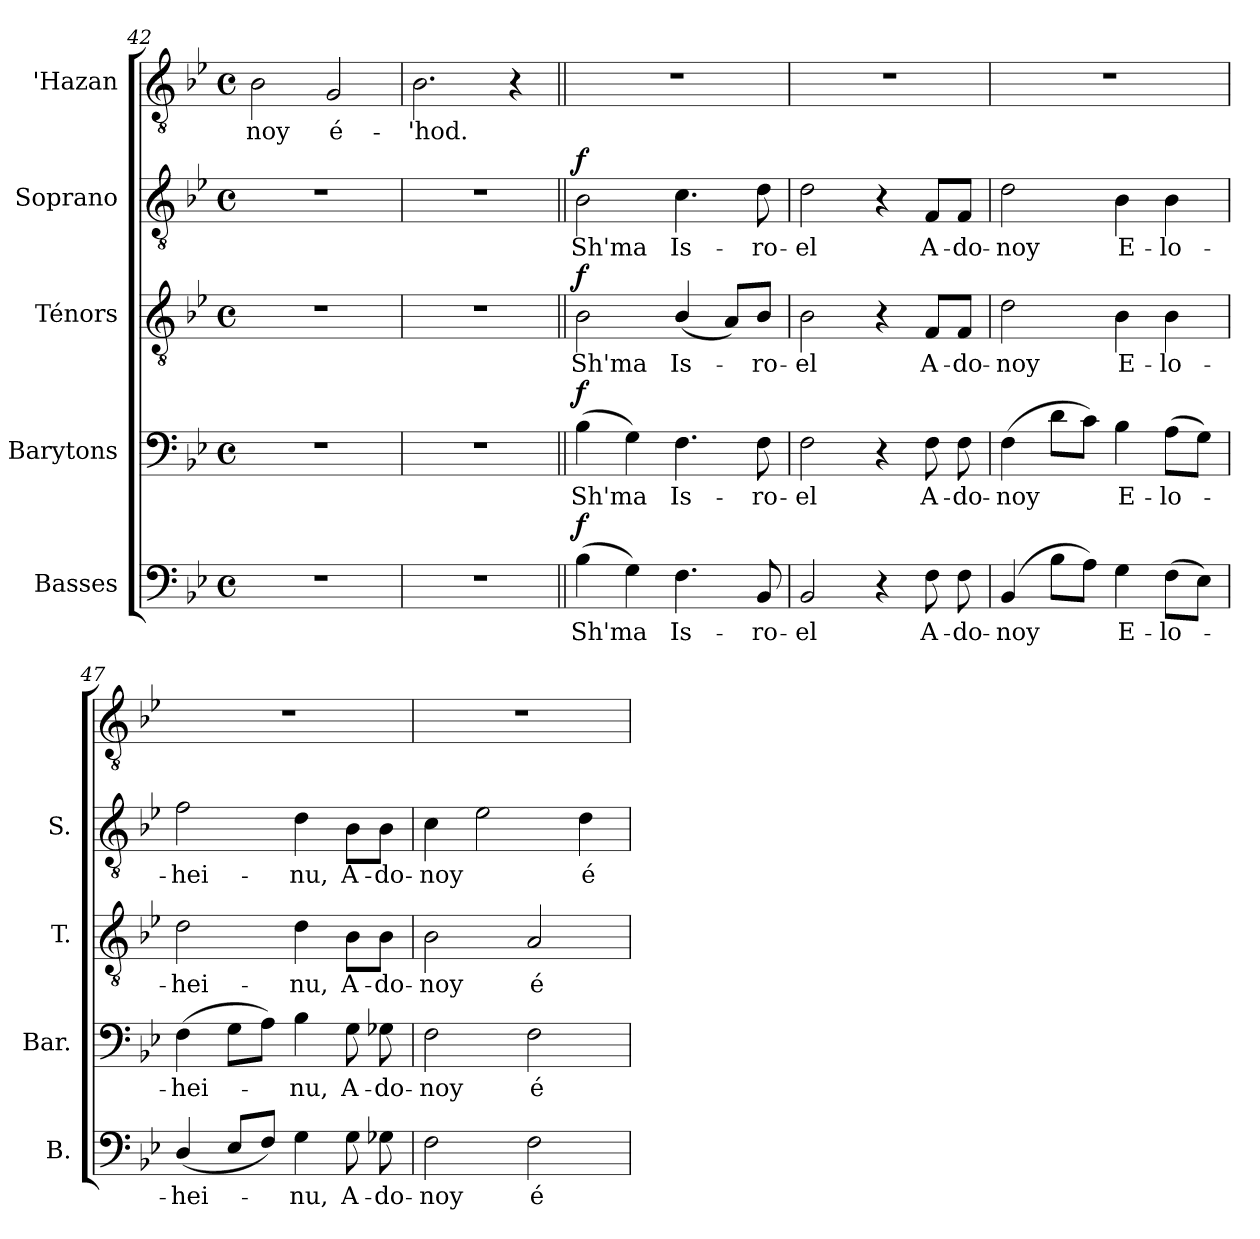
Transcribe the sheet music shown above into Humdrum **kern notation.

**kern	**text	**dynam	**kern	**text	**dynam	**kern	**text	**dynam	**kern	**text	**dynam	**kern	**text
*part5	*part5	*part5	*part4	*part4	*part4	*part3	*part3	*part3	*part2	*part2	*part2	*part1	*part1
*staff5	*staff5	*staff5	*staff4	*staff4	*staff4	*staff3	*staff3	*staff3	*staff2	*staff2	*staff2	*staff1	*staff1
*I"Basses	*	*	*I"Barytons	*	*	*I"Ténors	*	*	*I"Soprano	*	*	*I"'Hazan	*
*I'B.	*	*	*I'Bar.	*	*	*I'T.	*	*	*I'S.	*	*	*I''H.	*
*clefF4	*	*	*clefF4	*	*	*clefGv2	*	*	*clefGv2	*	*	*clefGv2	*
*	*	*	*	*	*	*ITrd7c12	*	*	*ITrd7c12	*	*	*ITrd7c12	*
*k[b-e-]	*	*	*k[b-e-]	*	*	*k[b-e-]	*	*	*k[b-e-]	*	*	*k[b-e-]	*
*B-:	*	*	*B-:	*	*	*B-:	*	*	*B-:	*	*	*B-:	*
*M4/4	*	*	*M4/4	*	*	*M4/4	*	*	*M4/4	*	*	*M4/4	*
*met(c)	*	*	*met(c)	*	*	*met(c)	*	*	*met(c)	*	*	*met(c)	*
=42	=42	=42	=42	=42	=42	=42	=42	=42	=42	=42	=42	=42	=42
!	!	!	!	!	!	!	!	!	!	!	!	!	!LO:LY:b:color=#000000
1r	.	.	1r	.	.	1r	.	.	1r	.	.	2BB-i\	-noy
!	!	!	!	!	!	!	!	!	!	!	!	!	!LO:LY:b:color=#000000
.	.	.	.	.	.	.	.	.	.	.	.	2GGi/	é-
=43	=43	=43	=43	=43	=43	=43	=43	=43	=43	=43	=43	=43	=43
!	!	!	!	!	!	!	!	!	!	!	!	!	!LO:LY:b:color=#000000
1r	.	.	1r	.	.	1r	.	.	1r	.	.	2.BB-i\	-'hod.
.	.	.	.	.	.	.	.	.	.	.	.	4r	.
!!LO:LB:g=z
=44||	=44||	=44||	=44||	=44||	=44||	=44||	=44||	=44||	=44||	=44||	=44||	=44||	=44||
!	!LO:LY:b:color=#000000	!	!	!	!	!	!	!	!	!	!	!	!
!	!	!	!	!LO:LY:b:color=#000000	!	!	!	!	!	!	!	!	!
!	!	!	!	!	!	!	!LO:LY:b:color=#000000	!	!	!	!	!	!
!	!	!	!	!	!	!	!	!	!	!LO:LY:b:color=#000000	!	!	!
(4B-i\	Sh'ma	f	(4B-i\	Sh'ma	f	2BB-i\	Sh'ma	f	2BB-i\	Sh'ma	f	1r	.
4Gi\)	.	.	4Gi\)	.	.	.	.	.	.	.	.	.	.
!	!LO:LY:b:color=#000000	!	!	!	!	!	!	!	!	!	!	!	!
!	!	!	!	!LO:LY:b:color=#000000	!	!	!	!	!	!	!	!	!
!	!	!	!	!	!	!	!LO:LY:b:color=#000000	!	!	!	!	!	!
!	!	!	!	!	!	!	!	!	!	!LO:LY:b:color=#000000	!	!	!
4.Fi\	Is-	.	4.Fi\	Is-	.	(4BB-i/	Is-	.	4.Ci\	Is-	.	.	.
.	.	.	.	.	.	8AAi/L)	.	.	.	.	.	.	.
!	!LO:LY:b:color=#000000	!	!	!	!	!	!	!	!	!	!	!	!
!	!	!	!	!LO:LY:b:color=#000000	!	!	!	!	!	!	!	!	!
!	!	!	!	!	!	!	!LO:LY:b:color=#000000	!	!	!	!	!	!
!	!	!	!	!	!	!	!	!	!	!LO:LY:b:color=#000000	!	!	!
8BB-i/	-ro-	.	8Fi\	-ro-	.	8BB-i/J	-ro-	.	8Di\	-ro-	.	.	.
=45	=45	=45	=45	=45	=45	=45	=45	=45	=45	=45	=45	=45	=45
!	!LO:LY:b:color=#000000	!	!	!	!	!	!	!	!	!	!	!	!
!	!	!	!	!LO:LY:b:color=#000000	!	!	!	!	!	!	!	!	!
!	!	!	!	!	!	!	!LO:LY:b:color=#000000	!	!	!	!	!	!
!	!	!	!	!	!	!	!	!	!	!LO:LY:b:color=#000000	!	!	!
2BB-i/	-el	.	2Fi\	-el	.	2BB-i\	-el	.	2Di\	-el	.	1r	.
4r	.	.	4r	.	.	4r	.	.	4r	.	.	.	.
!	!LO:LY:b:color=#000000	!	!	!	!	!	!	!	!	!	!	!	!
!	!	!	!	!LO:LY:b:color=#000000	!	!	!	!	!	!	!	!	!
!	!	!	!	!	!	!	!LO:LY:b:color=#000000	!	!	!	!	!	!
!	!	!	!	!	!	!	!	!	!	!LO:LY:b:color=#000000	!	!	!
8Fi\	A-	.	8Fi\	A-	.	8FFi/L	A-	.	8FFi/L	A-	.	.	.
!	!LO:LY:b:color=#000000	!	!	!	!	!	!	!	!	!	!	!	!
!	!	!	!	!LO:LY:b:color=#000000	!	!	!	!	!	!	!	!	!
!	!	!	!	!	!	!	!LO:LY:b:color=#000000	!	!	!	!	!	!
!	!	!	!	!	!	!	!	!	!	!LO:LY:b:color=#000000	!	!	!
8Fi\	-do-	.	8Fi\	-do-	.	8FFi/J	-do-	.	8FFi/J	-do-	.	.	.
=46	=46	=46	=46	=46	=46	=46	=46	=46	=46	=46	=46	=46	=46
!	!LO:LY:b:color=#000000	!	!	!	!	!	!	!	!	!	!	!	!
!	!	!	!	!LO:LY:b:color=#000000	!	!	!	!	!	!	!	!	!
!	!	!	!	!	!	!	!LO:LY:b:color=#000000	!	!	!	!	!	!
!	!	!	!	!	!	!	!	!	!	!LO:LY:b:color=#000000	!	!	!
(4BB-i/	-noy	.	(4Fi\	-noy	.	2Di\	-noy	.	2Di\	-noy	.	1r	.
8B-i\L	.	.	8di\L	.	.	.	.	.	.	.	.	.	.
8Ai\J)	.	.	8ci\J)	.	.	.	.	.	.	.	.	.	.
!	!LO:LY:b:color=#000000	!	!	!	!	!	!	!	!	!	!	!	!
!	!	!	!	!LO:LY:b:color=#000000	!	!	!	!	!	!	!	!	!
!	!	!	!	!	!	!	!LO:LY:b:color=#000000	!	!	!	!	!	!
!	!	!	!	!	!	!	!	!	!	!LO:LY:b:color=#000000	!	!	!
4Gi\	E-	.	4B-i\	E-	.	4BB-i\	E-	.	4BB-i\	E-	.	.	.
!	!LO:LY:b:color=#000000	!	!	!	!	!	!	!	!	!	!	!	!
!	!	!	!	!LO:LY:b:color=#000000	!	!	!	!	!	!	!	!	!
!	!	!	!	!	!	!	!LO:LY:b:color=#000000	!	!	!	!	!	!
!	!	!	!	!	!	!	!	!	!	!LO:LY:b:color=#000000	!	!	!
(8Fi\L	-lo-	.	(8Ai\L	-lo-	.	4BB-i\	-lo-	.	4BB-i\	-lo-	.	.	.
8E-i\J)	.	.	8Gi\J)	.	.	.	.	.	.	.	.	.	.
=47	=47	=47	=47	=47	=47	=47	=47	=47	=47	=47	=47	=47	=47
!	!LO:LY:b:color=#000000	!	!	!	!	!	!	!	!	!	!	!	!
!	!	!	!	!LO:LY:b:color=#000000	!	!	!	!	!	!	!	!	!
!	!	!	!	!	!	!	!LO:LY:b:color=#000000	!	!	!	!	!	!
!	!	!	!	!	!	!	!	!	!	!LO:LY:b:color=#000000	!	!	!
(4Di/	-hei-	.	(4Fi\	-hei-	.	2Di\	-hei-	.	2Fi\	-hei-	.	1r	.
8E-i/L	.	.	8Gi\L	.	.	.	.	.	.	.	.	.	.
8Fi/J)	.	.	8Ai\J)	.	.	.	.	.	.	.	.	.	.
!	!LO:LY:b:color=#000000	!	!	!	!	!	!	!	!	!	!	!	!
!	!	!	!	!LO:LY:b:color=#000000	!	!	!	!	!	!	!	!	!
!	!	!	!	!	!	!	!LO:LY:b:color=#000000	!	!	!	!	!	!
!	!	!	!	!	!	!	!	!	!	!LO:LY:b:color=#000000	!	!	!
4Gi\	-nu,	.	4B-i\	-nu,	.	4Di\	-nu,	.	4Di\	-nu,	.	.	.
!	!LO:LY:b:color=#000000	!	!	!	!	!	!	!	!	!	!	!	!
!	!	!	!	!LO:LY:b:color=#000000	!	!	!	!	!	!	!	!	!
!	!	!	!	!	!	!	!LO:LY:b:color=#000000	!	!	!	!	!	!
!	!	!	!	!	!	!	!	!	!	!LO:LY:b:color=#000000	!	!	!
8Gi\	A-	.	8Gi\	A-	.	8BB-i\L	A-	.	8BB-i\L	A-	.	.	.
!	!LO:LY:b:color=#000000	!	!	!	!	!	!	!	!	!	!	!	!
!	!	!	!	!LO:LY:b:color=#000000	!	!	!	!	!	!	!	!	!
!	!	!	!	!	!	!	!LO:LY:b:color=#000000	!	!	!	!	!	!
!	!	!	!	!	!	!	!	!	!	!LO:LY:b:color=#000000	!	!	!
8G-Xi\	-do-	.	8G-Xi\	-do-	.	8BB-i\J	-do-	.	8BB-i\J	-do-	.	.	.
=48	=48	=48	=48	=48	=48	=48	=48	=48	=48	=48	=48	=48	=48
!	!LO:LY:b:color=#000000	!	!	!	!	!	!	!	!	!	!	!	!
!	!	!	!	!LO:LY:b:color=#000000	!	!	!	!	!	!	!	!	!
!	!	!	!	!	!	!	!LO:LY:b:color=#000000	!	!	!	!	!	!
!	!	!	!	!	!	!	!	!	!	!LO:LY:b:color=#000000	!	!	!
2Fi\	-noy	.	2Fi\	-noy	.	2BB-i\	-noy	.	4Ci\	-noy	.	1r	.
.	.	.	.	.	.	.	.	.	2E-i\	.	.	.	.
!	!LO:LY:b:color=#000000	!	!	!	!	!	!	!	!	!	!	!	!
!	!	!	!	!LO:LY:b:color=#000000	!	!	!	!	!	!	!	!	!
!	!	!	!	!	!	!	!LO:LY:b:color=#000000	!	!	!	!	!	!
2Fi\	é-	.	2Fi\	é-	.	2AAi/	é-	.	.	.	.	.	.
!	!	!	!	!	!	!	!	!	!	!LO:LY:b:color=#000000	!	!	!
.	.	.	.	.	.	.	.	.	4Di\	é-	.	.	.
=	=	=	=	=	=	=	=	=	=	=	=	=	=
*-	*-	*-	*-	*-	*-	*-	*-	*-	*-	*-	*-	*-	*-
